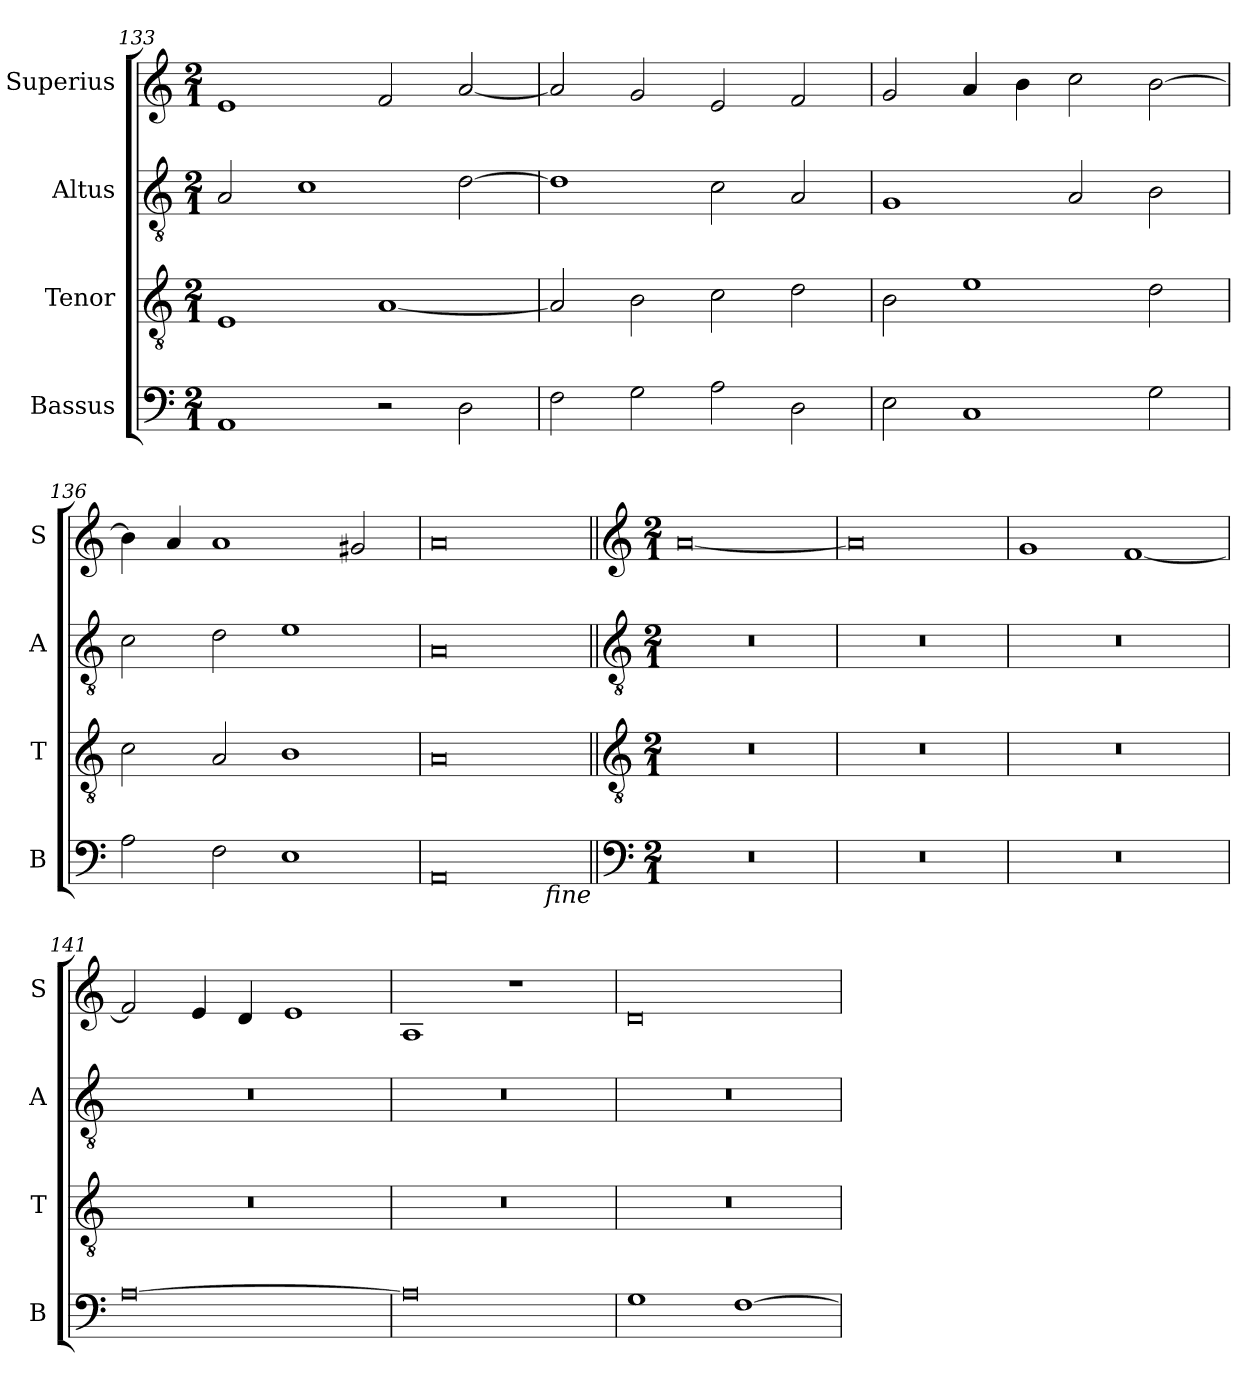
**kern	**kern	**kern	**kern
*part4	*part3	*part2	*part1
*staff4	*staff3	*staff2	*staff1
*I"Bassus	*I"Tenor	*I"Altus	*I"Superius
*I'B	*I'T	*I'A	*I'S
*clefF4	*clefGv2	*clefGv2	*clefG2
*k[]	*k[]	*k[]	*k[]
*M2/1	*M2/1	*M2/1	*M2/1
=133	=133	=133	=133
1AA	1E	2A/	1e
.	.	1c	.
2r	[1A	.	2f/
2D\	.	[2d\	[2a/
=134	=134	=134	=134
2F\	2A/]	1d]	2a/]
2G\	2B\	.	2g/
2A\	2c\	2c\	2e/
2D\	2d\	2A/	2f/
=135	=135	=135	=135
2E\	2B\	1G	2g/
1C	1e	.	4a/
.	.	.	4b\
.	.	2A/	2cc\
2G\	2d\	2B\	[2b\
=136	=136	=136	=136
2A\	2c\	2c\	4b\]
.	.	.	4a/
2F\	2A/	2d\	1a
1E	1B	1e	.
.	.	.	2g#X/
=137	=137	=137	=137
0AA	0A	0A	0a
!LO:TX:b:i:rj:t=fine	!	!	!
!!LO:LB:g=z
=138||	=138||	=138||	=138||
*clefF4	*clefGv2	*clefGv2	*clefG2
*k[]	*k[]	*k[]	*k[]
*M2/1	*M2/1	*M2/1	*M2/1
0r	0r	0r	[0a
=139	=139	=139	=139
0r	0r	0r	0a]
=140	=140	=140	=140
0r	0r	0r	1g
.	.	.	[1f
=141	=141	=141	=141
[0A	0r	0r	2f/]
.	.	.	4e/
.	.	.	4d/
.	.	.	1e
=142	=142	=142	=142
0A]	0r	0r	1A
.	.	.	1r
=143	=143	=143	=143
1G	0r	0r	0d
[1F	.	.	.
=	=	=	=
*-	*-	*-	*-
